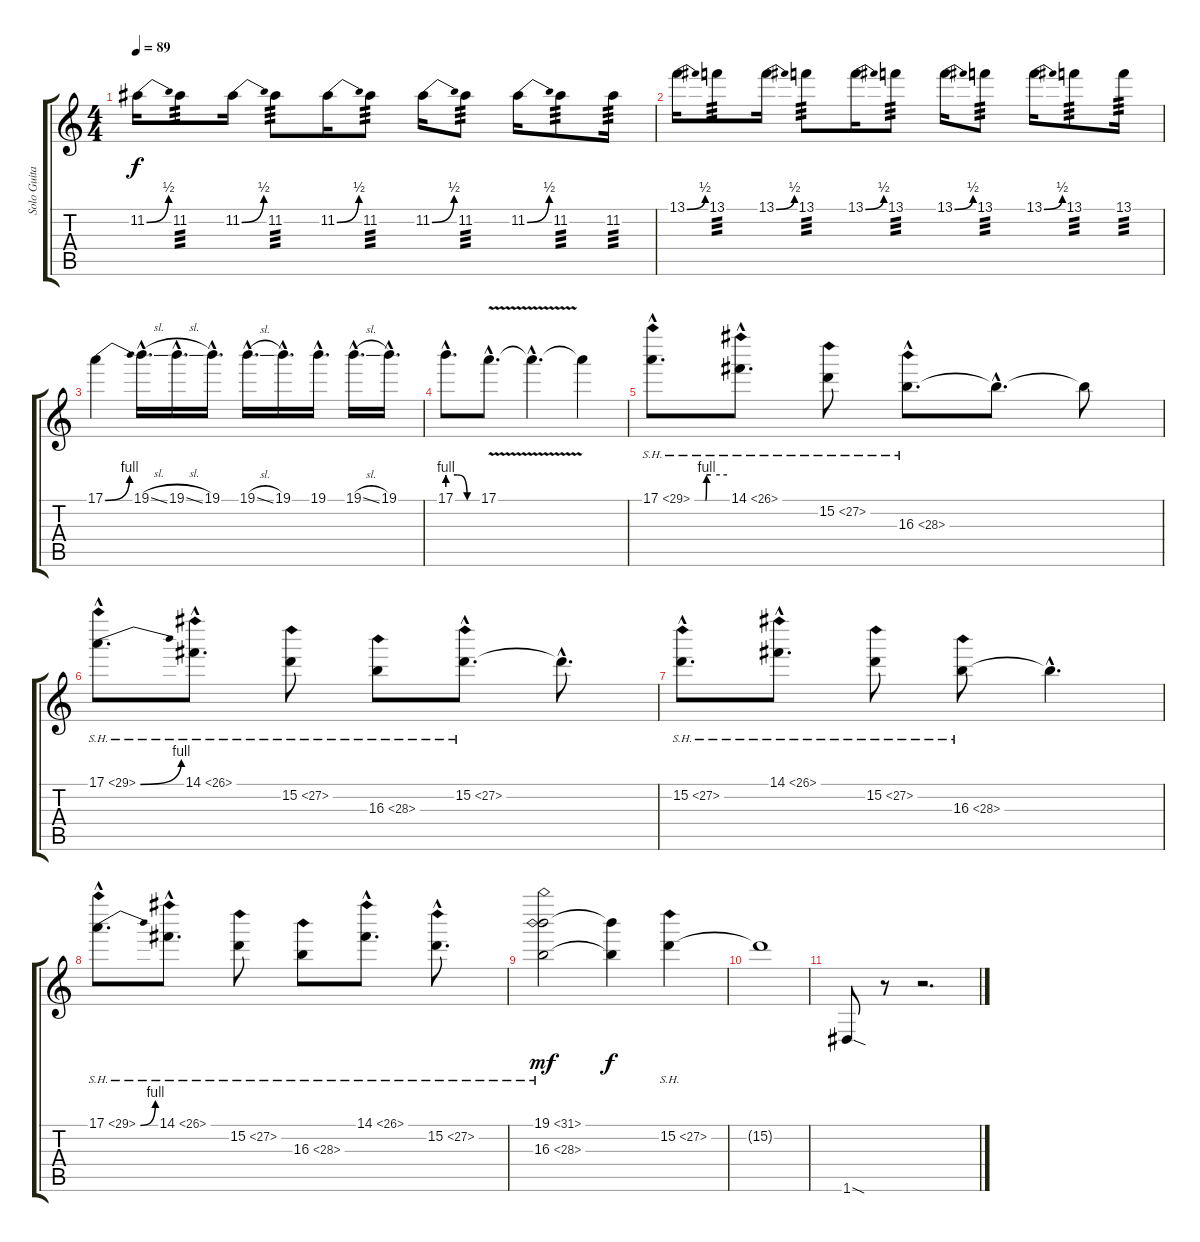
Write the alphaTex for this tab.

\track ("Solo Guitar" "Solo Guita") {instrument distortionguitar}
\staff {score tabs}
\tuning (E4 B3 G3 D3 A2 D2) {hide}
\ts (4 4)
\tempo 89
\clef g2
\ks c
11.2{be (bend 0 0 60 2)}.16{dy f} 11.2.8{tp 3} 11.2{be (bend 0 0 60 2)}.16 11.2.8{tp 3} 11.2{be (bend 0 0 60 2)}.16 11.2.8{tp 3} 11.2{be (bend 0 0 60 2)}.16 11.2.8{tp 3} 11.2{be (bend 0 0 60 2)}.16 11.2.8{tp 3} 11.2.16{tp 3} |
13.1{be (bend 0 0 60 2)}.16 13.1.8{tp 3} 13.1{be (bend 0 0 60 2)}.16 13.1.8{tp 3} 13.1{be (bend 0 0 60 2)}.16 13.1.8{tp 3} 13.1{be (bend 0 0 60 2)}.16 13.1.8{tp 3} 13.1{be (bend 0 0 60 2)}.16 13.1.8{tp 3} 13.1.16{tp 3} |
17.1{be (bend 0 0 60 4)}.4 19.1{sl hac}.16{d} 19.1{sl hac}.16{d} 19.1{hac}.16{d} 19.1{sl hac}.16{d} 19.1{hac}.16{d} 19.1{hac}.16{d} 19.1{sl hac}.16{d} 19.1{hac}.16{d} |
17.1{be (custom 0 4 20 4 40 0 60 0) hac}.8{d} 17.1{v hac}.8{d} 17.1{hac t}.4{d} 17.1{t}.4 |
17.1{be (custom 0 0 20 0 22 4 30 4 60 4) sh 12 hac}.8{d} 14.1{sh 12 hac}.8{d} 15.2{sh 12}.8 16.3{sh 12 hac}.8{d} 16.3{hac t}.8{d} 16.3{t}.8 |
17.1{be (bend 0 0 60 4) sh 12 hac}.8{d} 14.1{sh 12 hac}.8{d} 15.2{sh 12}.8 16.3{sh 12}.8 15.2{sh 12 hac}.8{d} 15.2{hac t}.8{d} |
15.2{sh 12 hac}.8{d} 14.1{sh 12 hac}.8{d} 15.2{sh 12}.8 16.3{sh 12}.8 16.3{hac t}.4{d} |
17.1{be (bend 0 0 60 4) sh 12 hac}.8{d} 14.1{sh 12 hac}.8{d} 15.2{sh 12}.8 16.3{sh 12}.8 14.1{sh 12 hac}.8{d} 15.2{sh 12 hac}.8{d} |
(19.1{sh 12} 16.3{sh 12}).2{dy mf} (19.1{t} 16.3{t}).4{dy f} 15.2{sh 12}.4 |
15.2{t}.1 |
1.6{sod}.8{instrument guitarharmonics} r.8 r.2{d}
